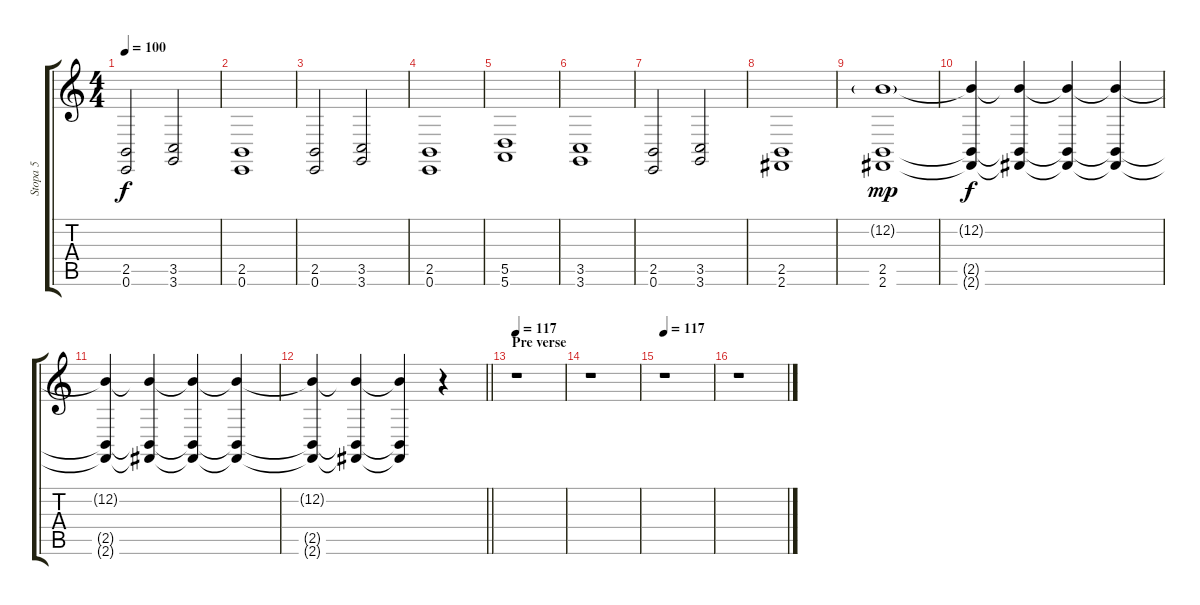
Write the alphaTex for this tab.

\track ("Stopa 5" "Stopa 5") {instrument choiraahs}
\staff {score tabs}
\tuning (E4 B3 G3 D3 A2 E2) {hide}
\ts (4 4)
\tempo 100
\clef g2
\ks c
(2.5 0.6).2{dy f} (3.5 3.6).2 |
(2.5 0.6).1 |
(2.5 0.6).2 (3.5 3.6).2 |
(2.5 0.6).1 |
(5.5 5.6).1 |
(3.5 3.6).1 |
(2.5 0.6).2 (3.5 3.6).2 |
(2.5 2.6).1 |
(12.2{g} 2.5 2.6).1{dy mp} |
(12.2{t} 2.5{t} 2.6{t}).4{dy f} (12.2{t} 2.5{t} 2.6{t}).4 (12.2{t} 2.5{t} 2.6{t}).4 (12.2{t} 2.5{t} 2.6{t}).4 |
(12.2{t} 2.5{t} 2.6{t}).4 (12.2{t} 2.5{t} 2.6{t}).4 (12.2{t} 2.5{t} 2.6{t}).4 (12.2{t} 2.5{t} 2.6{t}).4 |
\barLineRight lightlight
(12.2{t} 2.5{t} 2.6{t}).4 (12.2{t} 2.5{t} 2.6{t}).4 (12.2{t} 2.5{t} 2.6{t}).4 r.4 |
\section ("" "Pre verse")
\tempo 117
r.1 |
r.1 |
\tempo 117
r.1 |
r.1
